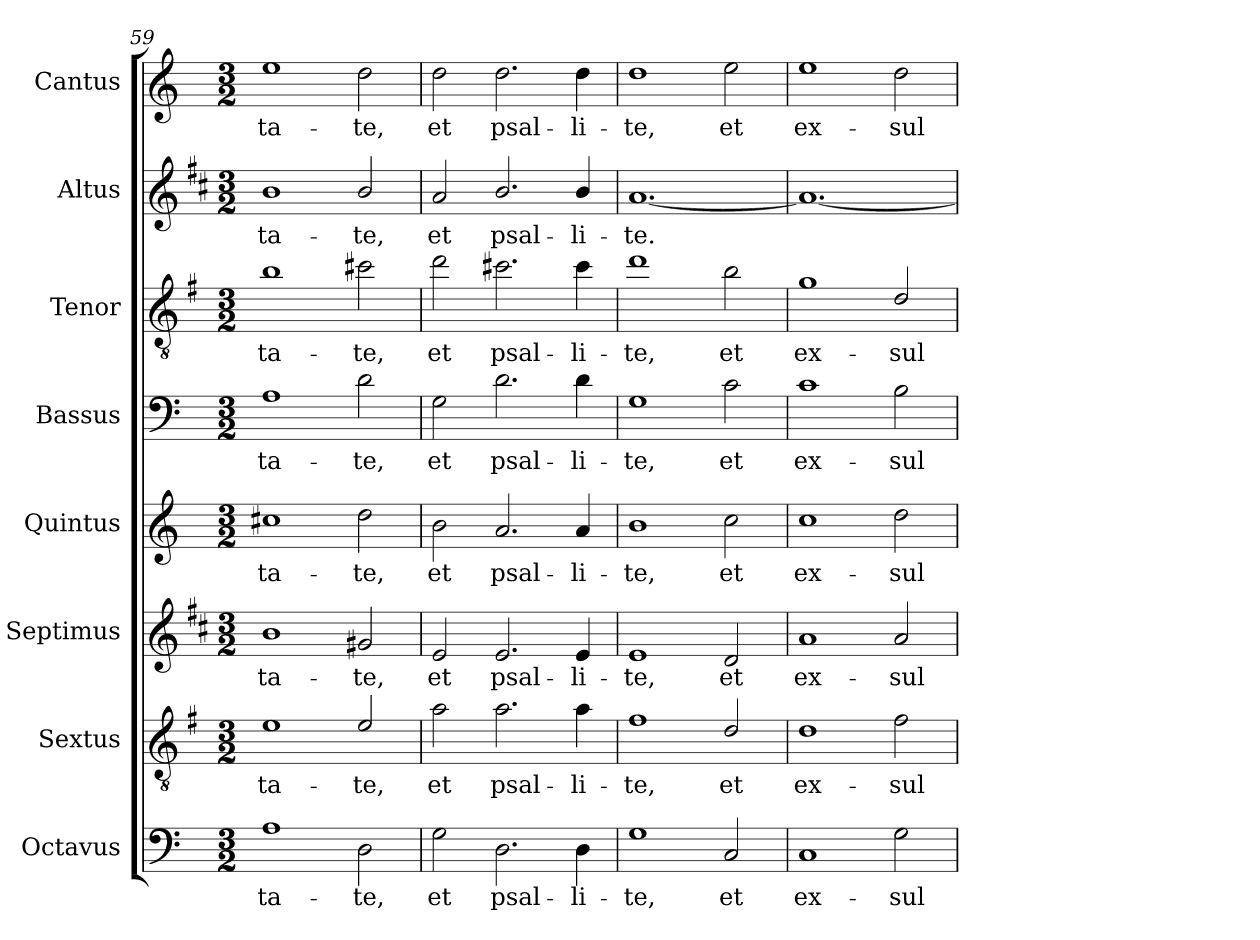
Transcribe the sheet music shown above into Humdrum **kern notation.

**kern	**text	**kern	**text	**kern	**text	**kern	**text	**kern	**text	**kern	**text	**kern	**text	**kern	**text
*part8	*part8	*part7	*part7	*part6	*part6	*part5	*part5	*part4	*part4	*part3	*part3	*part2	*part2	*part1	*part1
*staff8	*staff8	*staff7	*staff7	*staff6	*staff6	*staff5	*staff5	*staff4	*staff4	*staff3	*staff3	*staff2	*staff2	*staff1	*staff1
*I"Octavus	*	*I"Sextus	*	*I"Septimus	*	*I"Quintus	*	*I"Bassus	*	*I"Tenor	*	*I"Altus	*	*I"Cantus	*
*	*	*	*	*	*	*	*	*I'B	*	*I'T	*	*I'A	*	*I'C	*
*clefF4	*	*clefGv2	*	*clefG2	*	*clefG2	*	*clefF4	*	*clefGv2	*	*clefG2	*	*clefG2	*
*	*	*ITrd4c7	*	*ITrd1c2	*	*	*	*	*	*ITrd4c7	*	*ITrd1c2	*	*	*
*k[]	*	*k[]	*	*k[]	*	*k[]	*	*k[]	*	*k[]	*	*k[]	*	*k[]	*
*C:	*	*C:	*	*C:	*	*C:	*	*C:	*	*C:	*	*C:	*	*C:	*
*M3/2	*	*M3/2	*	*M3/2	*	*M3/2	*	*M3/2	*	*M3/2	*	*M3/2	*	*M3/2	*
=59	=59	=59	=59	=59	=59	=59	=59	=59	=59	=59	=59	=59	=59	=59	=59
!	!LO:LY:b	!	!LO:LY:b	!	!LO:LY:b	!	!LO:LY:b	!	!LO:LY:b	!	!LO:LY:b	!	!LO:LY:b	!	!LO:LY:b
1A	-ta-	1A	-ta-	1a	-ta-	1cc#X	-ta-	1A	-ta-	1e	-ta-	1a	-ta-	1ee	-ta-
!	!LO:LY:b	!	!LO:LY:b	!	!LO:LY:b	!	!LO:LY:b	!	!LO:LY:b	!	!LO:LY:b	!	!LO:LY:b	!	!LO:LY:b
2D\	-te,	2A/	-te,	2f#X/	-te,	2dd\	-te,	2d\	-te,	2f#X\	-te,	2a/	-te,	2dd\	-te,
!!LO:PB:g=z
=60	=60	=60	=60	=60	=60	=60	=60	=60	=60	=60	=60	=60	=60	=60	=60
!	!LO:LY:b	!	!LO:LY:b	!	!LO:LY:b	!	!LO:LY:b	!	!LO:LY:b	!	!LO:LY:b	!	!LO:LY:b	!	!LO:LY:b
2G\	et	2d\	et	2d/	et	2b\	et	2G\	et	2g\	et	2g/	et	2dd\	et
!	!LO:LY:b	!	!LO:LY:b	!	!LO:LY:b	!	!LO:LY:b	!	!LO:LY:b	!	!LO:LY:b	!	!LO:LY:b	!	!LO:LY:b
2.D\	psal-	2.d\	psal-	2.d/	psal-	2.a/	psal-	2.d\	psal-	2.f#X\	psal-	2.a/	psal-	2.dd\	psal-
!	!LO:LY:b	!	!LO:LY:b	!	!LO:LY:b	!	!LO:LY:b	!	!LO:LY:b	!	!LO:LY:b	!	!LO:LY:b	!	!LO:LY:b
4D\	-li-	4d\	-li-	4d/	-li-	4a/	-li-	4d\	-li-	4f#\	-li-	4a/	-li-	4dd\	-li-
=61	=61	=61	=61	=61	=61	=61	=61	=61	=61	=61	=61	=61	=61	=61	=61
!	!LO:LY:b	!	!LO:LY:b	!	!LO:LY:b	!	!LO:LY:b	!	!LO:LY:b	!	!LO:LY:b	!	!LO:LY:b	!	!LO:LY:b
1G	-te,	1B	-te,	1d	-te,	1b	-te,	1G	-te,	1g	-te,	[1.g	-te.	1dd	-te,
!	!LO:LY:b	!	!LO:LY:b	!	!LO:LY:b	!	!LO:LY:b	!	!LO:LY:b	!	!LO:LY:b	!	!	!	!LO:LY:b
2C/	et	2G/	et	2c/	et	2cc\	et	2c\	et	2e\	et	.	.	2ee\	et
=62	=62	=62	=62	=62	=62	=62	=62	=62	=62	=62	=62	=62	=62	=62	=62
!	!LO:LY:b	!	!LO:LY:b	!	!LO:LY:b	!	!LO:LY:b	!	!LO:LY:b	!	!LO:LY:b	!	!	!	!LO:LY:b
1C	ex-	1G	ex-	1g	ex-	1cc	ex-	1c	ex-	1c	ex-	1.g_	.	1ee	ex-
!	!LO:LY:b	!	!LO:LY:b	!	!LO:LY:b	!	!LO:LY:b	!	!LO:LY:b	!	!LO:LY:b	!	!	!	!LO:LY:b
2G\	-sul-	2B\	-sul-	2g/	-sul-	2dd\	-sul-	2B\	-sul-	2G/	-sul-	.	.	2dd\	-sul-
=	=	=	=	=	=	=	=	=	=	=	=	=	=	=	=
*-	*-	*-	*-	*-	*-	*-	*-	*-	*-	*-	*-	*-	*-	*-	*-
